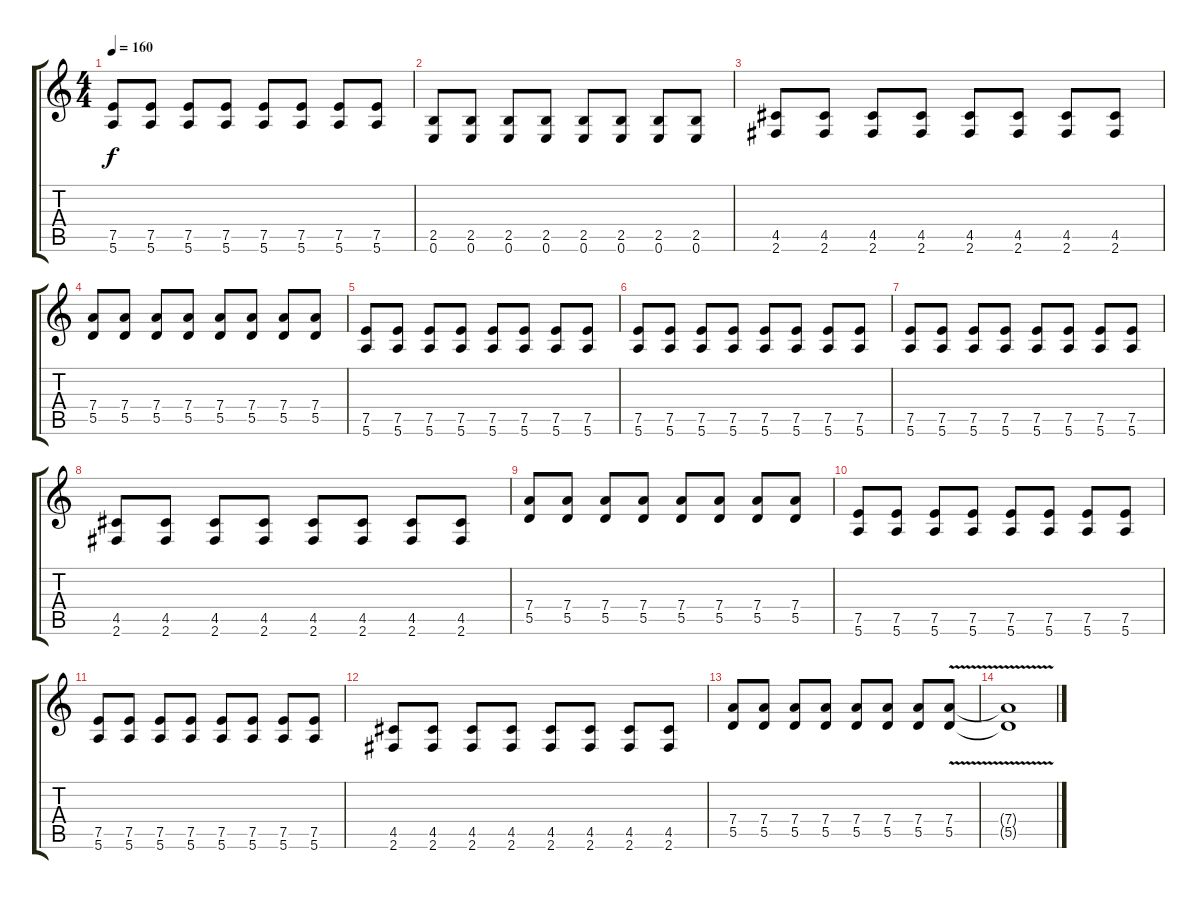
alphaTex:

\track "" {instrument distortionguitar}
\staff {score tabs}
\tuning (E4 B3 G3 D3 A2 E2) {hide}
\ts (4 4)
\tempo 160
\clef g2
\ks c
(7.5 5.6).8{dy f} (7.5 5.6).8 (7.5 5.6).8 (7.5 5.6).8 (7.5 5.6).8 (7.5 5.6).8 (7.5 5.6).8 (7.5 5.6).8 |
(2.5 0.6).8 (2.5 0.6).8 (2.5 0.6).8 (2.5 0.6).8 (2.5 0.6).8 (2.5 0.6).8 (2.5 0.6).8 (2.5 0.6).8 |
(4.5 2.6).8 (4.5 2.6).8 (4.5 2.6).8 (4.5 2.6).8 (4.5 2.6).8 (4.5 2.6).8 (4.5 2.6).8 (4.5 2.6).8 |
(7.4 5.5).8 (7.4 5.5).8 (7.4 5.5).8 (7.4 5.5).8 (7.4 5.5).8 (7.4 5.5).8 (7.4 5.5).8 (7.4 5.5).8 |
(7.5 5.6).8 (7.5 5.6).8 (7.5 5.6).8 (7.5 5.6).8 (7.5 5.6).8 (7.5 5.6).8 (7.5 5.6).8 (7.5 5.6).8 |
(7.5 5.6).8 (7.5 5.6).8 (7.5 5.6).8 (7.5 5.6).8 (7.5 5.6).8 (7.5 5.6).8 (7.5 5.6).8 (7.5 5.6).8 |
(7.5 5.6).8 (7.5 5.6).8 (7.5 5.6).8 (7.5 5.6).8 (7.5 5.6).8 (7.5 5.6).8 (7.5 5.6).8 (7.5 5.6).8 |
(4.5 2.6).8 (4.5 2.6).8 (4.5 2.6).8 (4.5 2.6).8 (4.5 2.6).8 (4.5 2.6).8 (4.5 2.6).8 (4.5 2.6).8 |
(7.4 5.5).8 (7.4 5.5).8 (7.4 5.5).8 (7.4 5.5).8 (7.4 5.5).8 (7.4 5.5).8 (7.4 5.5).8 (7.4 5.5).8 |
(7.5 5.6).8 (7.5 5.6).8 (7.5 5.6).8 (7.5 5.6).8 (7.5 5.6).8 (7.5 5.6).8 (7.5 5.6).8 (7.5 5.6).8 |
(7.5 5.6).8 (7.5 5.6).8 (7.5 5.6).8 (7.5 5.6).8 (7.5 5.6).8 (7.5 5.6).8 (7.5 5.6).8 (7.5 5.6).8 |
(4.5 2.6).8 (4.5 2.6).8 (4.5 2.6).8 (4.5 2.6).8 (4.5 2.6).8 (4.5 2.6).8 (4.5 2.6).8 (4.5 2.6).8 |
(7.4 5.5).8 (7.4 5.5).8 (7.4 5.5).8 (7.4 5.5).8 (7.4 5.5).8 (7.4 5.5).8 (7.4 5.5).8 (7.4{v} 5.5).8 |
(7.4{t} 5.5{t}).1
